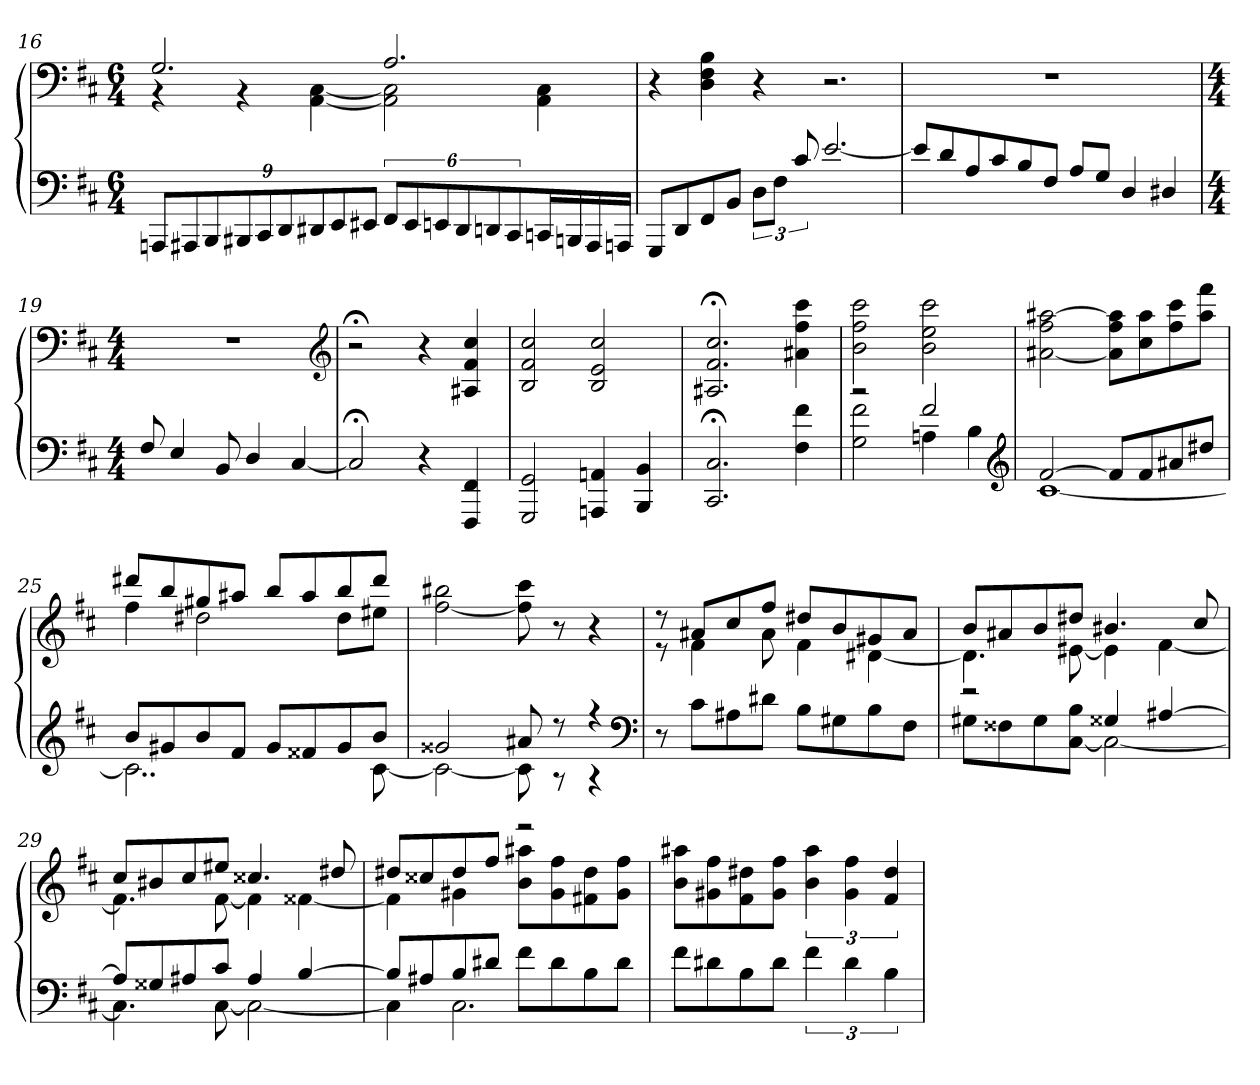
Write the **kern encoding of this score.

**kern	**kern
*part1	*part1
*staff2	*staff1
*clefF4	*clefF4
*k[f#c#]	*k[f#c#]
*M6/4	*M6/4
=16	=16
*	*^
12AAAn/L	2.G/	4r
12AAA#X/	.	.
12BBB/	.	.
12BBB#X/	.	4r
12CC#/	.	.
12DD/	.	.
12DD#X/	.	[4AA\ [4C#\
12EE/	.	.
12EE#X/J	.	.
12FF#/L	2.A/	2AA]\ 2C#]\
12EE#/	.	.
12EEn/	.	.
12DD#/	.	.
12DDn/	.	.
12CC#/	.	.
16CCn/L	.	4AA\ 4C#\
16BBBn/	.	.
16AAA#/	.	.
16AAAn/JJ	.	.
*	*v	*v
=17	=17
8GGG/L	4r
8DD/	.
8FF#/	4D\ 4F#\ 4B\
8BB/J	.
12D\L	4r
12F#\J	.
12c#/	.
[2.e/	2.r
=18	=18
8e/L]	1.r
8d/	.
8A/	.
8c#/	.
8B/	.
8F#/J	.
8A/L	.
8G/J	.
4D/	.
4D#X/	.
=19	=19
*M4/4	*M4/4
8F#/	1r
4E/	.
8BB/	.
4D/	.
[4C#/	.
*	*clefG2
=20	=20
*	*MM72
2C#;</]	2r;<
4r	4r
4FFF#/ 4FF#/	4A#X/ 4f#/ 4cc#/
=21	=21
2GGG/ 2GG/	2B/ 2f#/ 2cc#/
4AAAn/ 4AAn/	2B/ 2e/ 2cc#/
4BBB/ 4BB/	.
=22	=22
2.CC#;</ 2.C#;</	2.A#X;</ 2.f#;</ 2.cc#;</
4F#\ 4f#\	4a#X\ 4ff#\ 4ccc#\
=23	=23
*^	*
2r	2G\ 2f#\	2b\ 2ff#\ 2ccc#\
2f#/	4An\	2b\ 2ee\ 2ccc#\
.	4B\	.
*clefG2	*	*
=24	=24	=24
*	*	*MM116
[2f#/	[1c#	[2a#X\ 2ff#\ [2aa#X\
8f#/L]	.	8a#]\ 8ff#\ 8aa#]\L
8f#/	.	8cc#\ 8aa#\
8a#X/	.	8ff#\ 8ccc#\
8dd#X/J	.	8aa#\ 8fff#\J
=25	=25	=25
*	*	*^
8b/L	2..c#\]	8ddd#X/L	4ff#\
8g#X/	.	8bb/	.
8b/	.	8gg#X/	2dd#X\
8f#/J	.	8aa#X/J	.
8g#/L	.	8bb/L	.
8f##X/	.	8aa#/	.
8g#/	.	8bb/	8dd#\L
8b/J	[8c#\	8ddd#/J	8ee#X\J
*	*	*v	*v
=26	=26	=26
2g##X/	2c#\_	[2ff#\ 2bb#X\
8a#X/	8c#\]	8ff#]\ 8ccc#\
8r	8r	8r
4r	4r	4r
*v	*v	*
*clefF4	*
=27	=27
*	*^
8r	8r	8r
8c#\L	8a#X/L	4f#\
8A#X\	8cc#/	.
8d#X\J	8ff#/J	8a#\
8B\L	8dd#X/L	4f#\
8G#X\	8b/	.
8B\	8g#X/	[4d#X\
8F#\J	8a#/J	.
=28	=28	=28
*^	*	*
2r	8G#X\L	8b/L	4.d#\]
.	8F##X\	8a#X/	.
.	8G#\	8b/	.
.	[8C#\ 8B\J	8dd#X/J	[8e#X\
4G##X/	2C#\_	4.b#X/	4e#\]
[4A#X/	.	.	[4f#\
.	.	8cc#/	.
=29	=29	=29	=29
8A#/L]	4.C#\]	8cc#/L	4.f#\]
8G##X/	.	8b#X/	.
8A#X/	.	8cc#/	.
8c#/J	[8C#\	8ee#X/J	[8f#\
4A#/	2C#\_	4.cc##X/	4f#\]
[4B/	.	.	[4f##X\
.	.	8dd#X/	.
=30	=30	=30	=30
8B/L]	4C#\]	8dd#X/L	4f##\]
8A#X/	.	8cc##X/	.
8B/	2.C#\	8dd#/	4g#X\
8d#X/J	.	8ff#/J	.
8f#\L	.	2r	8b\ 8aa#X\L
8d#\	.	.	8g#\ 8ff#\
8B\	.	.	8f#X\ 8dd#\
8d#\J	.	.	8g#\ 8ff#\J
*v	*v	*	*
*	*v	*v
=31	=31
8f#\L	8b\ 8aa#X\L
8d#X\	8g#X\ 8ff#\
8B\	8f#\ 8dd#X\
8d#\J	8g#\ 8ff#\J
6f#\	6b\ 6aa#\
6d#\	6g#\ 6ff#\
6B\	6f#/ 6dd#/
=	=
*-	*-
